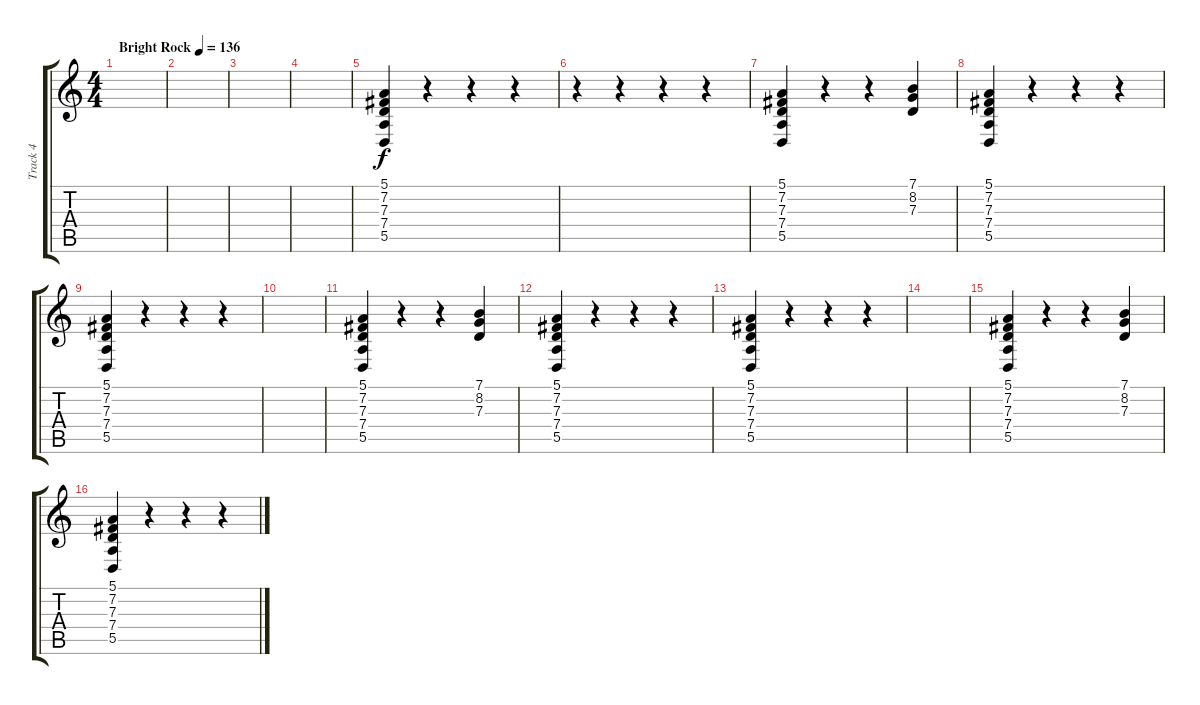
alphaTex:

\track ("Track 4" "Track 4") {instrument lead2sawtooth}
\staff {score tabs}
\tuning (E4 B3 G3 D3 A2 E2) {hide}
\ts (4 4)
\tempo (136 "Bright Rock")
\clef g2
\ks c
|
|
|
|
(5.1 7.2 7.3 7.4 5.5).4 r.4 r.4 r.4 |
r.4 r.4 r.4 r.4 |
(5.1 7.2 7.3 7.4 5.5).4 r.4 r.4 (7.1 8.2 7.3).4 |
(5.1 7.2 7.3 7.4 5.5).4 r.4 r.4 r.4 |
(5.1 7.2 7.3 7.4 5.5).4 r.4 r.4 r.4 |
|
(5.1 7.2 7.3 7.4 5.5).4 r.4 r.4 (7.1 8.2 7.3).4 |
(5.1 7.2 7.3 7.4 5.5).4 r.4 r.4 r.4 |
(5.1 7.2 7.3 7.4 5.5).4 r.4 r.4 r.4 |
|
(5.1 7.2 7.3 7.4 5.5).4 r.4 r.4 (7.1 8.2 7.3).4 |
(5.1 7.2 7.3 7.4 5.5).4 r.4 r.4 r.4
